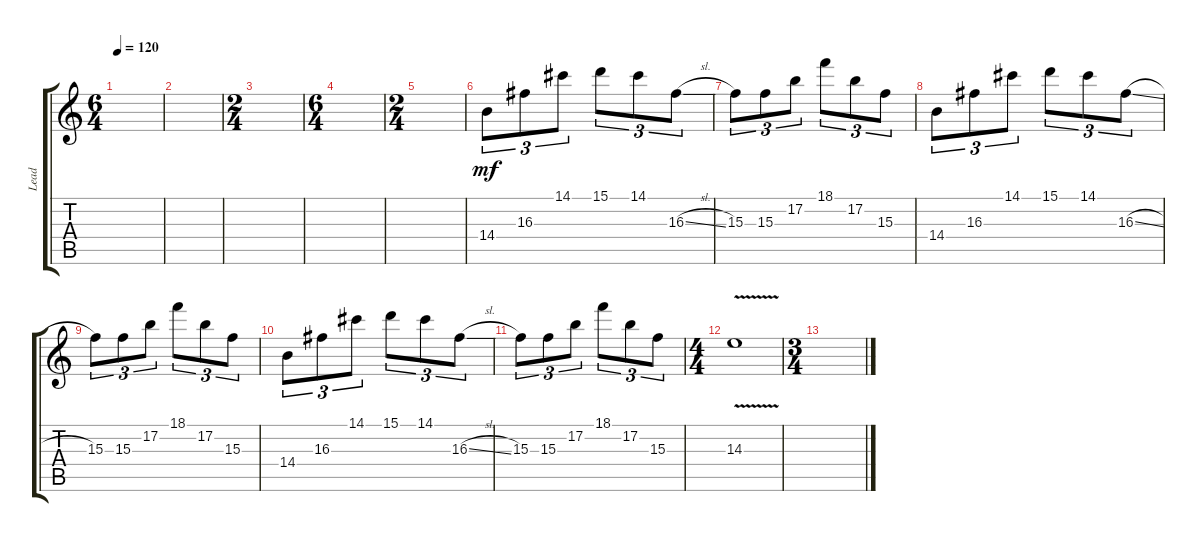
\track ("Lead" "Lead") {instrument distortionguitar}
\staff {score tabs}
\tuning (B3 Gb3 D3 A2 E2 B1) {hide}
\ts (6 4)
\tempo 120
\clef g2
\ks c
|
|
\ts (2 4)
|
\ts (6 4)
|
\ts (2 4)
|
14.4.8{tu (3 2) dy mf} 16.3.8{tu (3 2)} 14.1.8{tu (3 2)} 15.1.8{tu (3 2)} 14.1.8{tu (3 2)} 16.3{sl}.8{tu (3 2)} |
15.3.8{tu (3 2)} 15.3.8{tu (3 2)} 17.2.8{tu (3 2)} 18.1.8{tu (3 2)} 17.2.8{tu (3 2)} 15.3.8{tu (3 2)} |
14.4.8{tu (3 2)} 16.3.8{tu (3 2)} 14.1.8{tu (3 2)} 15.1.8{tu (3 2)} 14.1.8{tu (3 2)} 16.3{sl}.8{tu (3 2)} |
15.3.8{tu (3 2)} 15.3.8{tu (3 2)} 17.2.8{tu (3 2)} 18.1.8{tu (3 2)} 17.2.8{tu (3 2)} 15.3.8{tu (3 2)} |
14.4.8{tu (3 2)} 16.3.8{tu (3 2)} 14.1.8{tu (3 2)} 15.1.8{tu (3 2)} 14.1.8{tu (3 2)} 16.3{sl}.8{tu (3 2)} |
15.3.8{tu (3 2)} 15.3.8{tu (3 2)} 17.2.8{tu (3 2)} 18.1.8{tu (3 2)} 17.2.8{tu (3 2)} 15.3.8{tu (3 2)} |
\ts (4 4)
14.3{v}.1 |
\ts (3 4)
